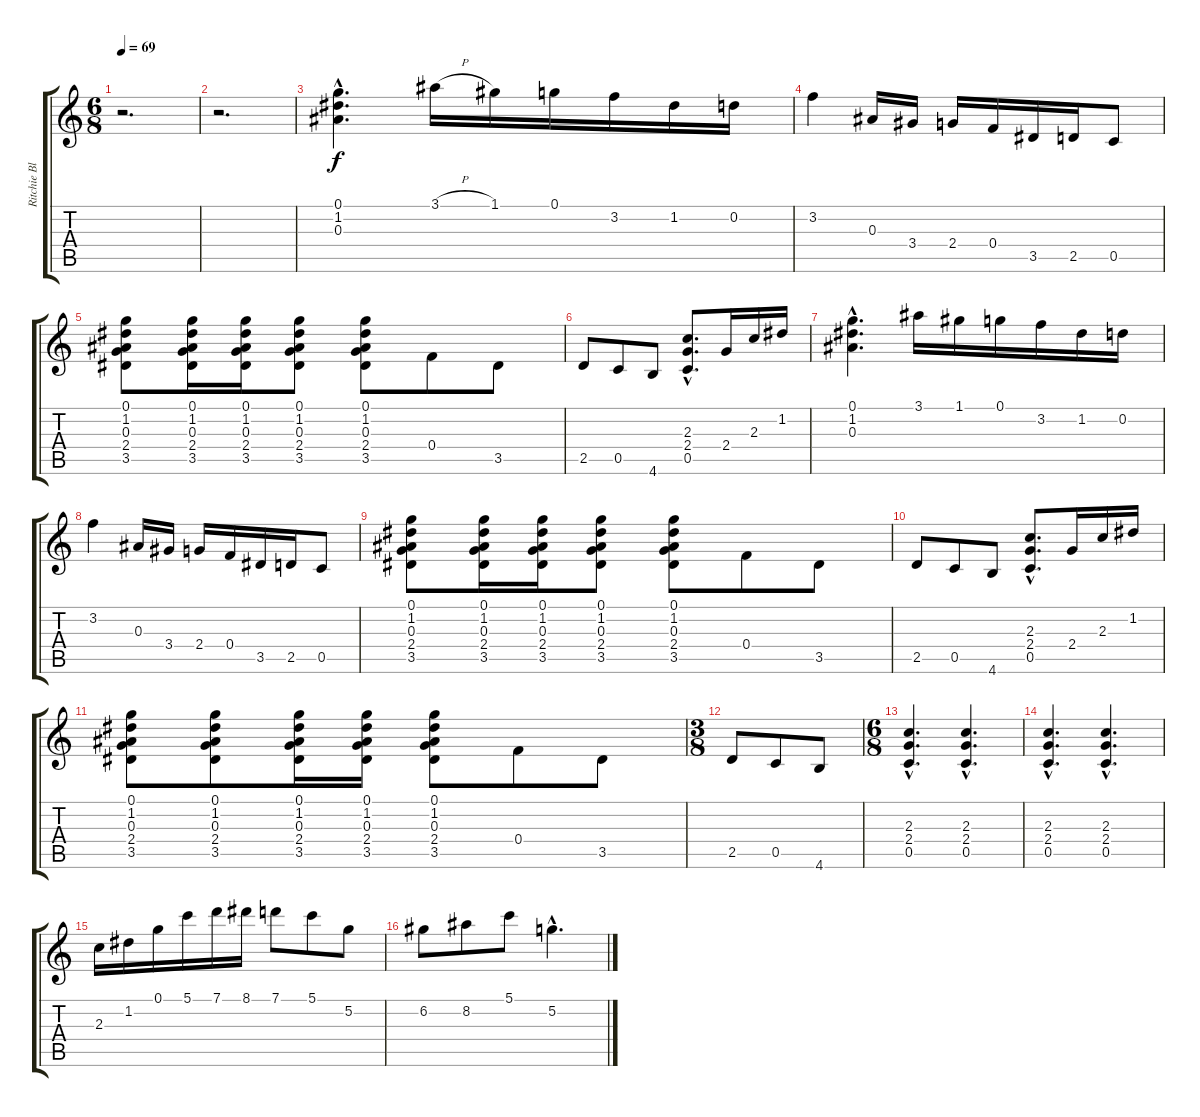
\track ("Ritchie Blackmore" "Ritchie Bl") {instrument acousticguitarsteel}
\staff {score tabs}
\tuning (G4 D4 Bb3 F3 C3 G2) {hide}
\ts (6 8)
\tempo 69
\clef g2
\ks c
r.2{d dy f} |
r.2{d} |
(0.1{hac} 1.2{hac} 0.3{hac}).4{d} 3.1{h}.16 1.1.16 0.1.16 3.2.16 1.2.16 0.2.16 |
3.2.4 0.3.16 3.4.16 2.4.16 0.4.16 3.5.16 2.5.16 0.5.8 |
(0.1 1.2 0.3 2.4 3.5).8 (0.1 1.2 0.3 2.4 3.5).16 (0.1 1.2 0.3 2.4 3.5).16 (0.1 1.2 0.3 2.4 3.5).8 (0.1 1.2 0.3 2.4 3.5).8 0.4.8 3.5.8 |
2.5.8 0.5.8 4.6.8 (2.3{hac} 2.4{hac} 0.5{hac}).8{d} 2.4.16 2.3.16 1.2.16 |
(0.1{hac} 1.2{hac} 0.3{hac}).4{d} 3.1.16 1.1.16 0.1.16 3.2.16 1.2.16 0.2.16 |
3.2.4 0.3.16 3.4.16 2.4.16 0.4.16 3.5.16 2.5.16 0.5.8 |
(0.1 1.2 0.3 2.4 3.5).8 (0.1 1.2 0.3 2.4 3.5).16 (0.1 1.2 0.3 2.4 3.5).16 (0.1 1.2 0.3 2.4 3.5).8 (0.1 1.2 0.3 2.4 3.5).8 0.4.8 3.5.8 |
2.5.8 0.5.8 4.6.8 (2.3{hac} 2.4{hac} 0.5{hac}).8{d} 2.4.16 2.3.16 1.2.16 |
(0.1 1.2 0.3 2.4 3.5).8 (0.1 1.2 0.3 2.4 3.5).8 (0.1 1.2 0.3 2.4 3.5).16 (0.1 1.2 0.3 2.4 3.5).16 (0.1 1.2 0.3 2.4 3.5).8 0.4.8 3.5.8 |
\ts (3 8)
2.5.8 0.5.8 4.6.8 |
\ts (6 8)
(2.3{hac} 2.4{hac} 0.5{hac}).4{d} (2.3{hac} 2.4{hac} 0.5{hac}).4{d} |
(2.3{hac} 2.4{hac} 0.5{hac}).4{d} (2.3{hac} 2.4{hac} 0.5{hac}).4{d} |
2.3.16 1.2.16 0.1.16 5.1.16 7.1.16 8.1.16 7.1.8 5.1.8 5.2.8 |
6.2.8 8.2.8 5.1.8 5.2{hac}.4{d}
